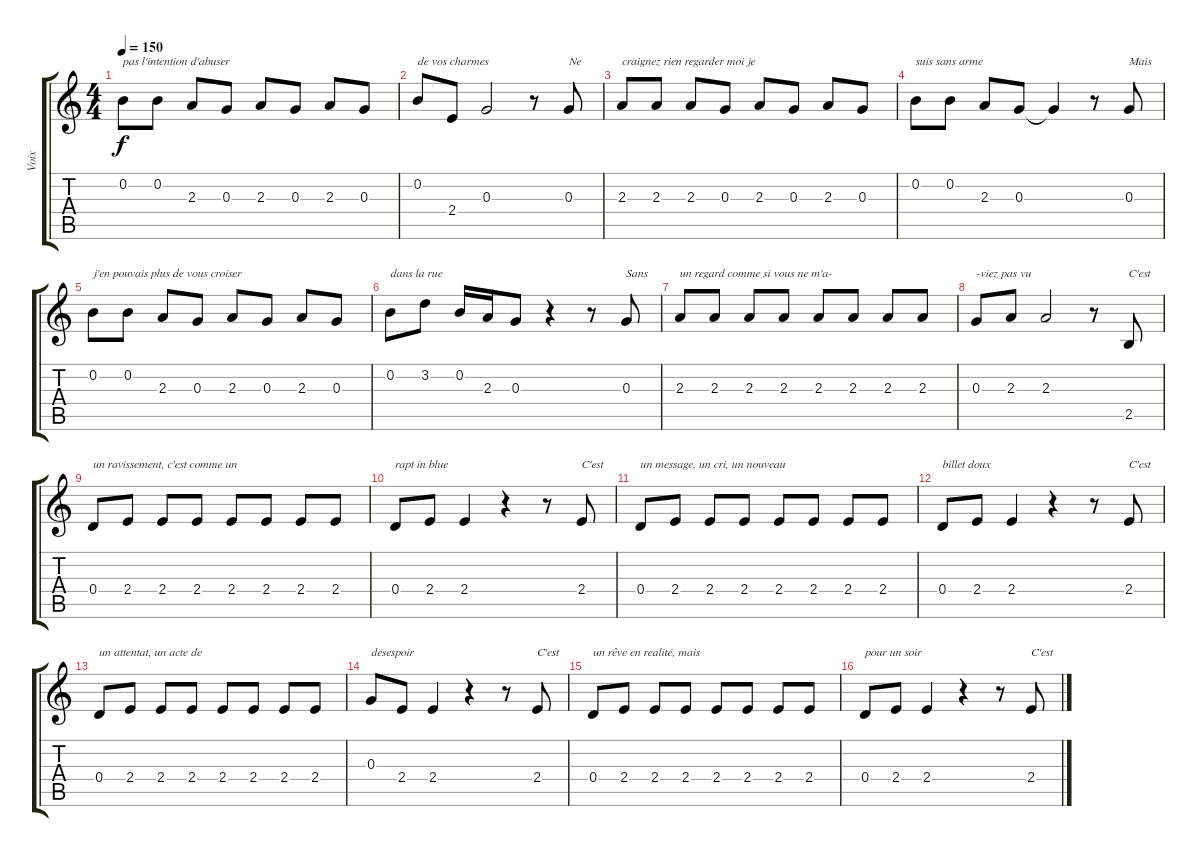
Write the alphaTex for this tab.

\track ("Voix" "Voix") {instrument distortionguitar}
\staff {score tabs}
\tuning (E4 B3 G3 D3 A2 E2) {hide}
\ts (4 4)
\tempo 150
\clef g2
\ks c
0.2.8{txt "pas l'intention d'abuser" dy f} 0.2.8 2.3.8 0.3.8 2.3.8 0.3.8 2.3.8 0.3.8 |
0.2.8{txt "de vos charmes"} 2.4.8 0.3.2 r.8 0.3.8{txt "Ne"} |
2.3.8{txt "craignez rien regarder moi je"} 2.3.8 2.3.8 0.3.8 2.3.8 0.3.8 2.3.8 0.3.8 |
0.2.8{txt "suis sans arme"} 0.2.8 2.3.8 0.3.8 0.3{t}.4 r.8 0.3.8{txt "Mais"} |
0.2.8{txt "j'en pouvais plus de vous croiser"} 0.2.8 2.3.8 0.3.8 2.3.8 0.3.8 2.3.8 0.3.8 |
0.2.8{txt "dans la rue"} 3.2.8 0.2.16 2.3.16 0.3.8 r.4 r.8 0.3.8{txt "Sans"} |
2.3.8{txt "un regard comme si vous ne m'a-"} 2.3.8 2.3.8 2.3.8 2.3.8 2.3.8 2.3.8 2.3.8 |
0.3.8{txt "-viez pas vu"} 2.3.8 2.3.2 r.8 2.5.8{txt "C'est"} |
0.4.8{txt "un ravissement, c'est comme un"} 2.4.8 2.4.8 2.4.8 2.4.8 2.4.8 2.4.8 2.4.8 |
0.4.8{txt "rapt in blue"} 2.4.8 2.4.4 r.4 r.8 2.4.8{txt "C'est"} |
0.4.8{txt "un message, un cri, un nouveau"} 2.4.8 2.4.8 2.4.8 2.4.8 2.4.8 2.4.8 2.4.8 |
0.4.8{txt "billet doux"} 2.4.8 2.4.4 r.4 r.8 2.4.8{txt "C'est"} |
0.4.8{txt "un attentat, un acte de"} 2.4.8 2.4.8 2.4.8 2.4.8 2.4.8 2.4.8 2.4.8 |
0.3.8{txt "désespoir"} 2.4.8 2.4.4 r.4 r.8 2.4.8{txt "C'est"} |
0.4.8{txt "un rêve en realité, mais"} 2.4.8 2.4.8 2.4.8 2.4.8 2.4.8 2.4.8 2.4.8 |
0.4.8{txt "pour un soir"} 2.4.8 2.4.4 r.4 r.8 2.4.8{txt "C'est"}
